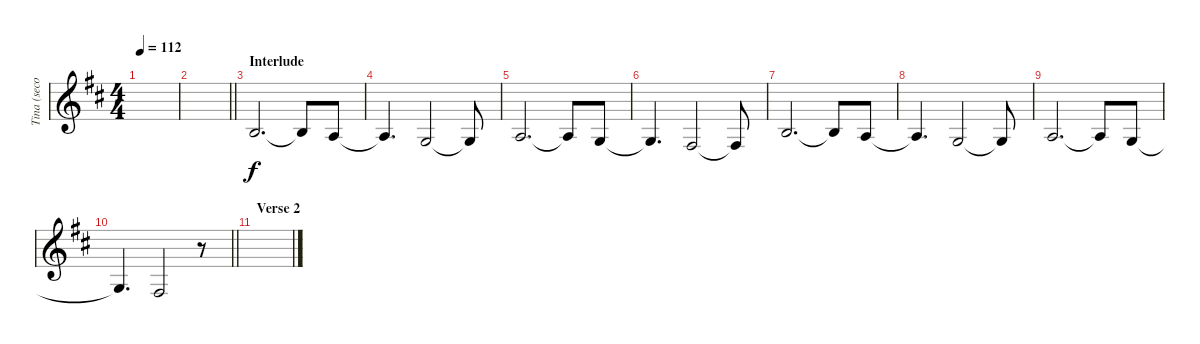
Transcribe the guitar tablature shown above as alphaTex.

\track ("Tina (second)" "Tina (seco") {instrument clarinet}
\staff {score}
\tuning (E4 B3 G3 D3 A2 E2) {hide}
\ts (4 4)
\tempo 112
\clef g2
\ks d
|
\barLineRight lightlight
|
\section ("" "Interlude")
0.2.2{d volume 8 instrument lead6voice} 0.2{t}.8 2.3.8 |
2.3{t}.4{d} 0.3.2 0.3{t}.8 |
2.3.2{d} 2.3{t}.8 0.3.8 |
0.3{t}.4{d} 4.4.2 4.4{t}.8 |
0.2.2{d} 0.2{t}.8 2.3.8 |
2.3{t}.4{d} 0.3.2 0.3{t}.8 |
2.3.2{d} 2.3{t}.8 0.3.8 |
\barLineRight lightlight
0.3{t}.4{d} 4.4.2 r.8 |
\section ("" "Verse 2")
